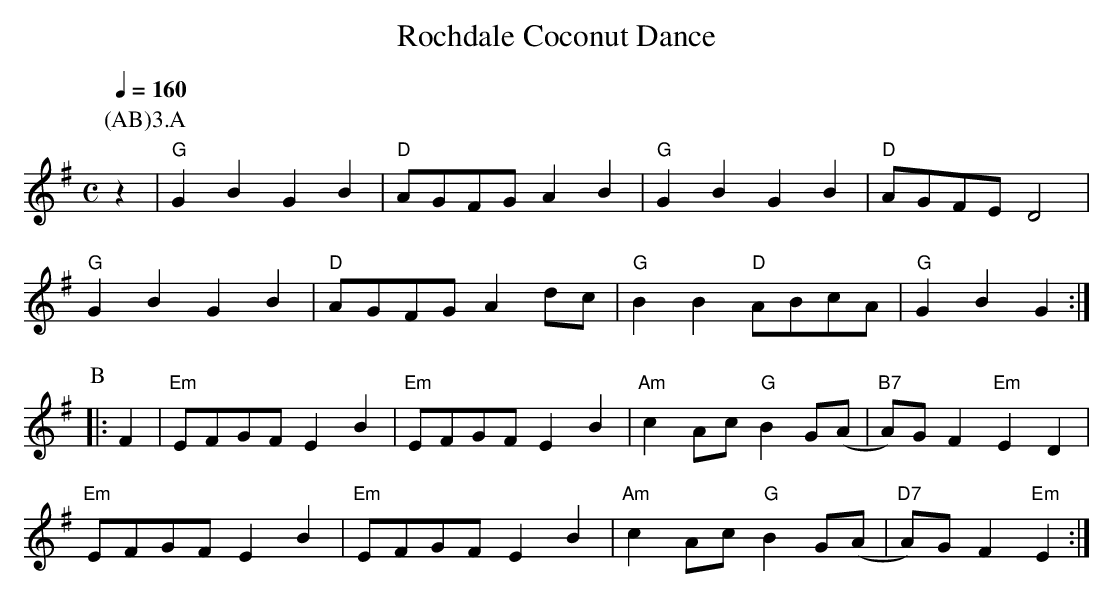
X:1
T: Rochdale Coconut Dance
M: C
K: G
P: (AB)3.A
L: 1/4
Q: 160
P: A
z | "G" GBGB | "D" A/G/F/G/ AB| "G" GBGB | "D" A/G/F/E/ D2 |
    "G" GBGB | "D" A/G/F/G/ A d/c/ | "G" BB "D" A/B/c/A/ | "G" GBG :|
P: B
|: F | "Em" E/F/G/F/ EB | "Em" E/F/G/F/ EB |\
       "Am" c A/c/ "G" B G/(A/| "B7" A/)G/ F "Em" E D |
 "Em" E/F/G/F/ EB | "Em" E/F/G/F/ EB | "Am" c A/c/ "G" B G/(A/|\
 "D7"A/)G/ F "Em" E :|
